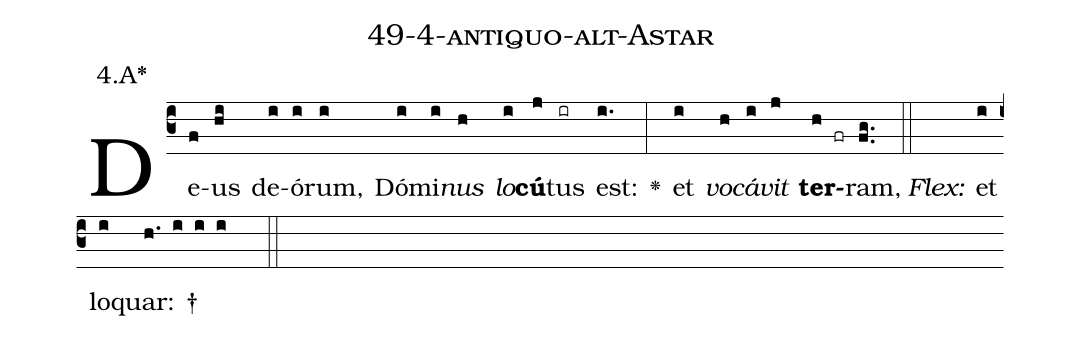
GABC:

name: 49-4-antiquo-alt-Astar;
annotation: 4.A*;
%%
(c3)De(f)us(hi) de(i)ó(i)rum,(i) Dó(i)mi(i)<i>nus</i>(h) <i>lo</i>(i)<b>cú</b>(j)tus(ir) est:(i.) <v>\greheightstar</v>(:) et(i) <i>vo</i>(h)<i>cá</i>(i)<i>vit</i>(j) <b>ter</b>(h fr)ram,(fg..) (::)
<i>Flex:</i>()  et(i) lo(i)quar: †(h. i i i  ::)

%E(i) u(h) o(i) u(j) a(h) e.(fg..) (::)
